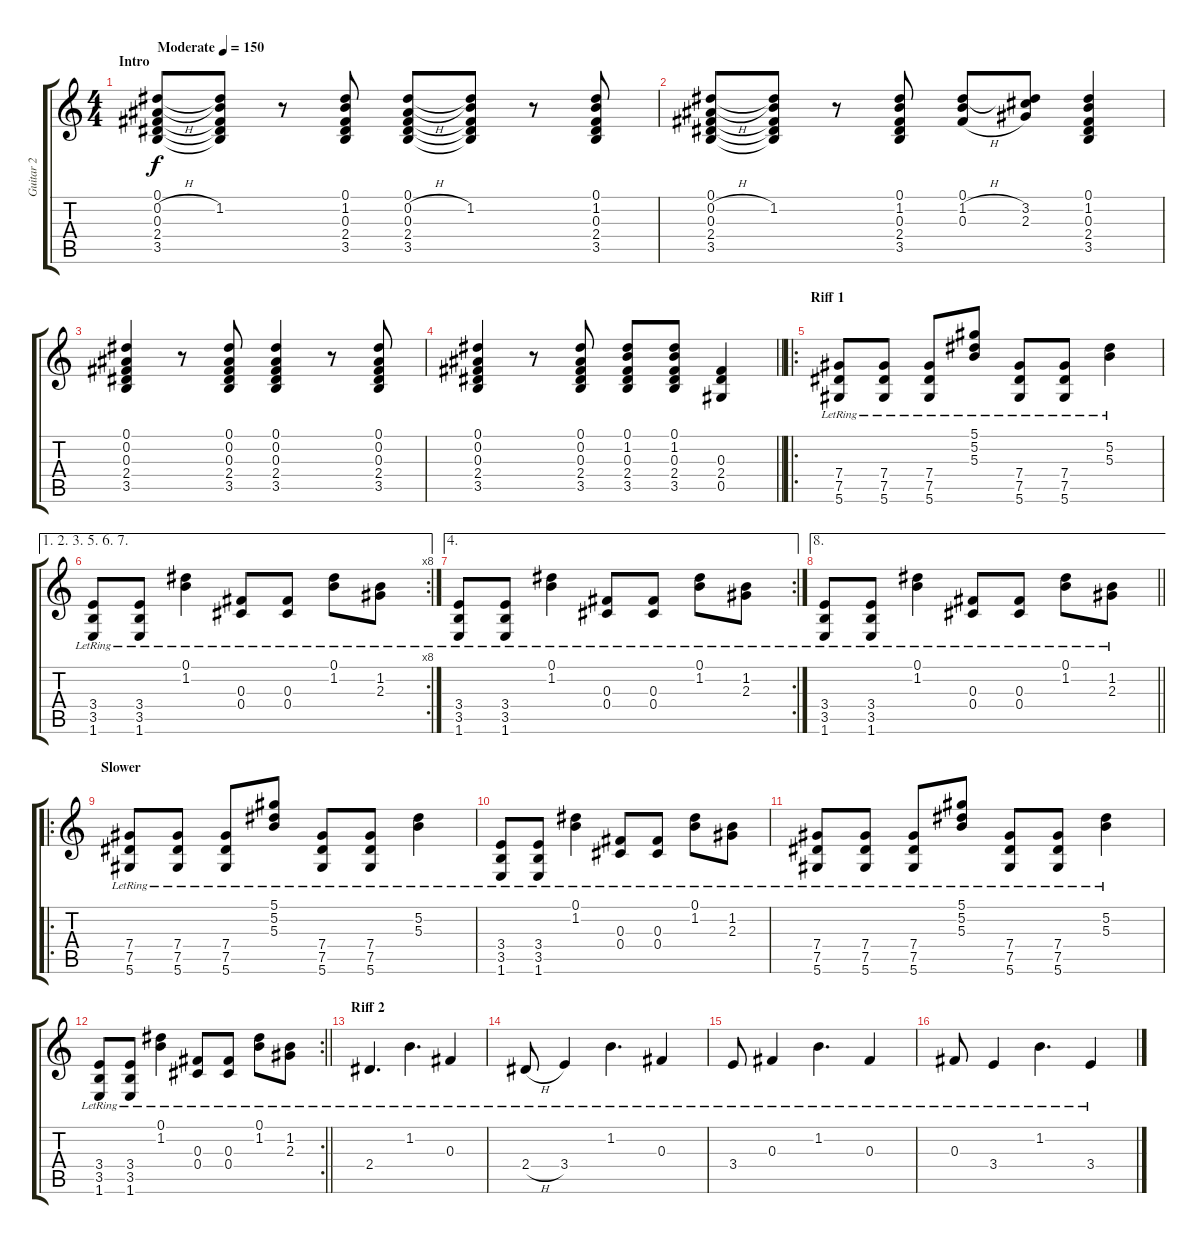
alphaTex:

\track ("Guitar 2" "Guitar 2") {instrument distortionguitar}
\staff {score tabs}
\tuning (Eb4 Bb3 Gb3 Db3 Ab2 Eb2) {hide}
\ts (4 4)
\section ("" "Intro")
\tempo (150 "Moderate")
\clef g2
\ks c
(0.1 0.2{h} 0.3 2.4 3.5).8{dy f instrument distortionguitar} (0.1{t} 1.2 0.3{t} 2.4{t} 3.5{t}).8 r.8 (0.1 1.2 0.3 2.4 3.5).8 (0.1 0.2{h} 0.3 2.4 3.5).8 (0.1{t} 1.2 0.3{t} 2.4{t} 3.5{t}).8 r.8 (0.1 1.2 0.3 2.4 3.5).8 |
(0.1 0.2{h} 0.3 2.4 3.5).8 (0.1{t} 1.2 0.3{t} 2.4{t} 3.5{t}).8 r.8 (0.1 1.2 0.3 2.4 3.5).8 (0.1 1.2{h} 0.3{h}).8 (0.1{t} 3.2 2.3).8 (0.1 1.2 0.3 2.4 3.5).4 |
(0.1 0.2 0.3 2.4 3.5).4 r.8 (0.1 0.2 0.3 2.4 3.5).8 (0.1 0.2 0.3 2.4 3.5).4 r.8 (0.1 0.2 0.3 2.4 3.5).8 |
\barLineRight lightlight
(0.1 0.2 0.3 2.4 3.5).4 r.8 (0.1 0.2 0.3 2.4 3.5).8 (0.1 1.2 0.3 2.4 3.5).8 (0.1 1.2 0.3 2.4 3.5).8 (0.3 2.4 0.5).4 |
\ro
\section ("" "Riff 1")
(7.4{lr} 7.5{lr} 5.6{lr}).8 (7.4{lr} 7.5{lr} 5.6{lr}).8 (7.4{lr} 7.5{lr} 5.6{lr}).8 (5.1{lr} 5.2{lr} 5.3{lr}).8 (7.4{lr} 7.5{lr} 5.6{lr}).8 (7.4{lr} 7.5{lr} 5.6{lr}).8 (5.2{lr} 5.3{lr}).4 |
\ae (1 2 3 5 6 7)
\rc 8
(3.4{lr} 3.5{lr} 1.6{lr}).8 (3.4{lr} 3.5{lr} 1.6{lr}).8 (0.1{lr} 1.2{lr}).4 (0.3{lr} 0.4{lr}).8 (0.3{lr} 0.4{lr}).8 (0.1{lr} 1.2{lr}).8 (1.2{lr} 2.3{lr}).8 |
\ae 4
\rc 2
(3.4{lr} 3.5{lr} 1.6{lr}).8 (3.4{lr} 3.5{lr} 1.6{lr}).8 (0.1{lr} 1.2{lr}).4 (0.3{lr} 0.4{lr}).8 (0.3{lr} 0.4{lr}).8 (0.1{lr} 1.2{lr}).8 (1.2{lr} 2.3{lr}).8 |
\ae 8
\barLineRight lightlight
(3.4{lr} 3.5{lr} 1.6{lr}).8 (3.4{lr} 3.5{lr} 1.6{lr}).8 (0.1{lr} 1.2{lr}).4 (0.3{lr} 0.4{lr}).8 (0.3{lr} 0.4{lr}).8 (0.1{lr} 1.2{lr}).8 (1.2{lr} 2.3{lr}).8 |
\ro
\section ("" "Slower")
(7.4{lr} 7.5{lr} 5.6{lr}).8 (7.4{lr} 7.5{lr} 5.6{lr}).8 (7.4{lr} 7.5{lr} 5.6{lr}).8 (5.1{lr} 5.2{lr} 5.3{lr}).8 (7.4{lr} 7.5{lr} 5.6{lr}).8 (7.4{lr} 7.5{lr} 5.6{lr}).8 (5.2{lr} 5.3{lr}).4 |
(3.4{lr} 3.5{lr} 1.6{lr}).8 (3.4{lr} 3.5{lr} 1.6{lr}).8 (0.1{lr} 1.2{lr}).4 (0.3{lr} 0.4{lr}).8 (0.3{lr} 0.4{lr}).8 (0.1{lr} 1.2{lr}).8 (1.2{lr} 2.3{lr}).8 |
(7.4{lr} 7.5{lr} 5.6{lr}).8 (7.4{lr} 7.5{lr} 5.6{lr}).8 (7.4{lr} 7.5{lr} 5.6{lr}).8 (5.1{lr} 5.2{lr} 5.3{lr}).8 (7.4{lr} 7.5{lr} 5.6{lr}).8 (7.4{lr} 7.5{lr} 5.6{lr}).8 (5.2{lr} 5.3{lr}).4 |
\rc 2
\barLineRight lightlight
(3.4{lr} 3.5{lr} 1.6{lr}).8 (3.4{lr} 3.5{lr} 1.6{lr}).8 (0.1{lr} 1.2{lr}).4 (0.3{lr} 0.4{lr}).8 (0.3{lr} 0.4{lr}).8 (0.1{lr} 1.2{lr}).8 (1.2{lr} 2.3{lr}).8 |
\section ("" "Riff 2")
2.4{lr}.4{d} 1.2{lr}.4{d} 0.3{lr}.4 |
2.4{h lr}.8 3.4{lr}.4 1.2{lr}.4{d} 0.3{lr}.4 |
3.4{lr}.8 0.3{lr}.4 1.2{lr}.4{d} 0.3{lr}.4 |
0.3{lr}.8 3.4{lr}.4 1.2{lr}.4{d} 3.4{lr}.4
